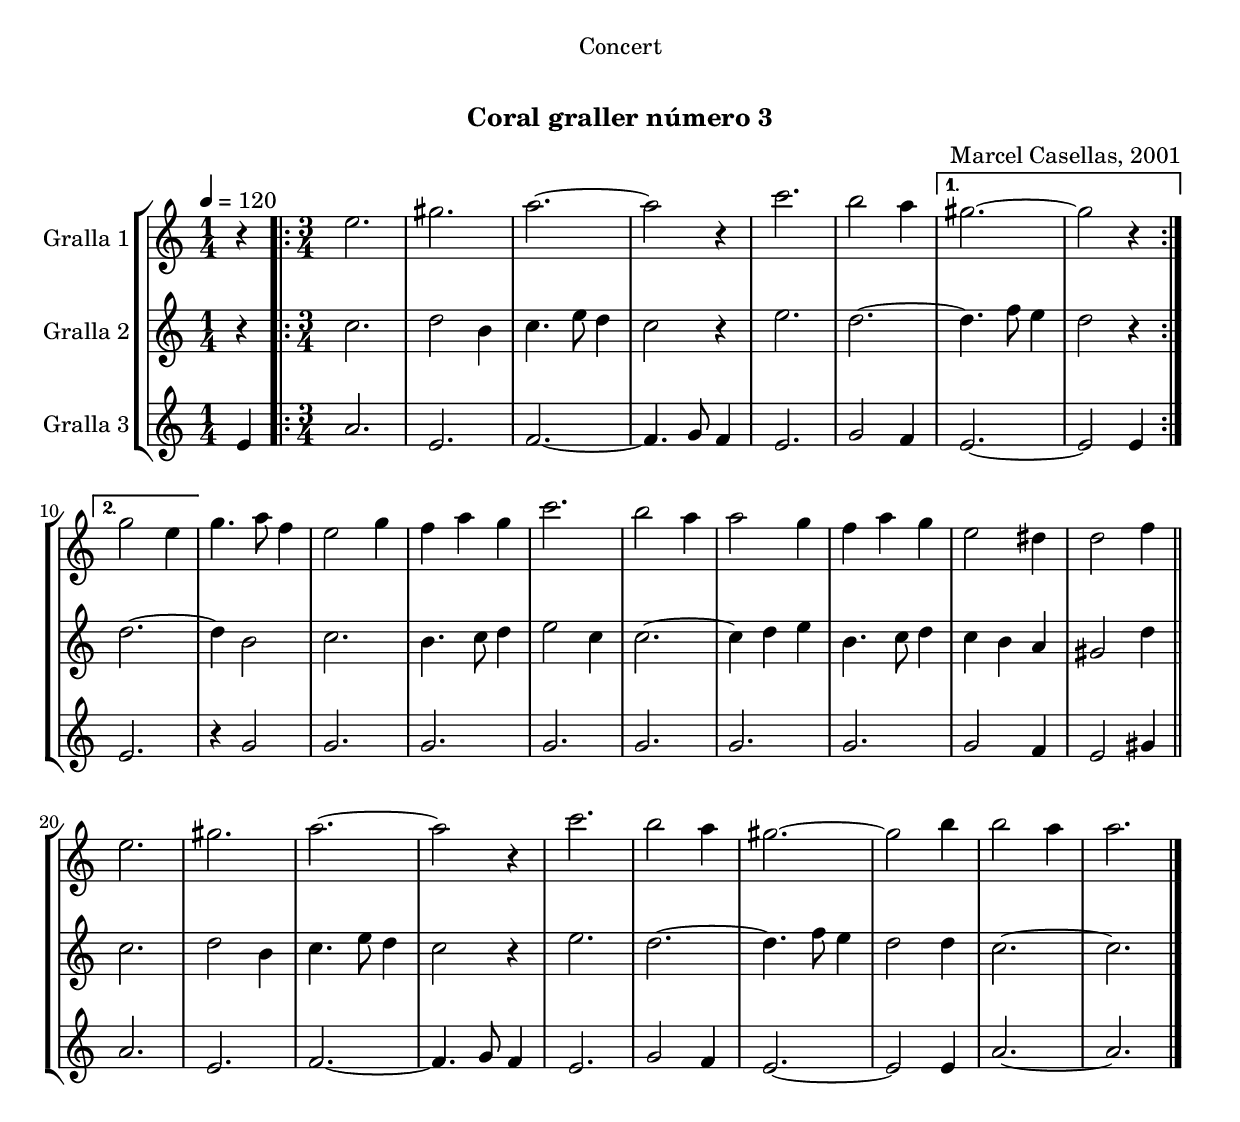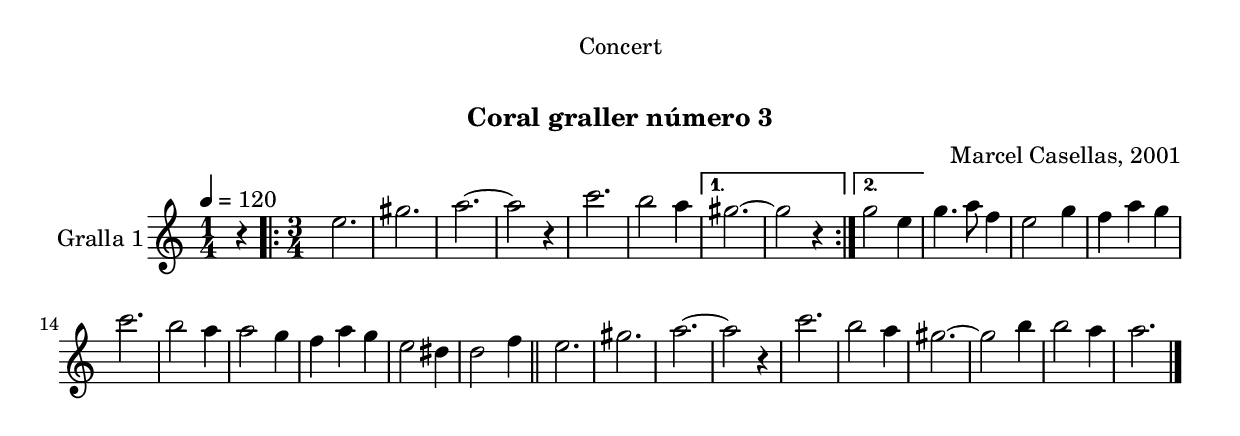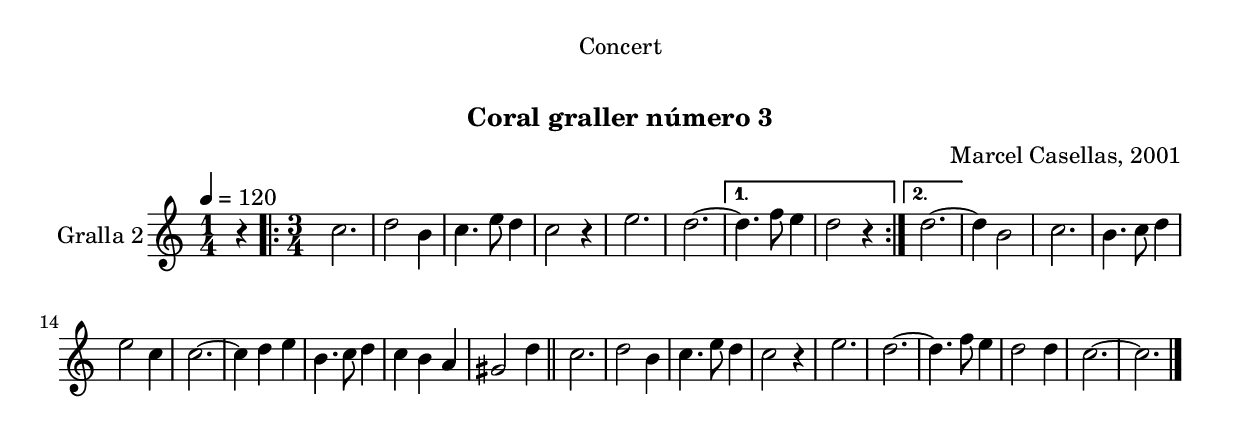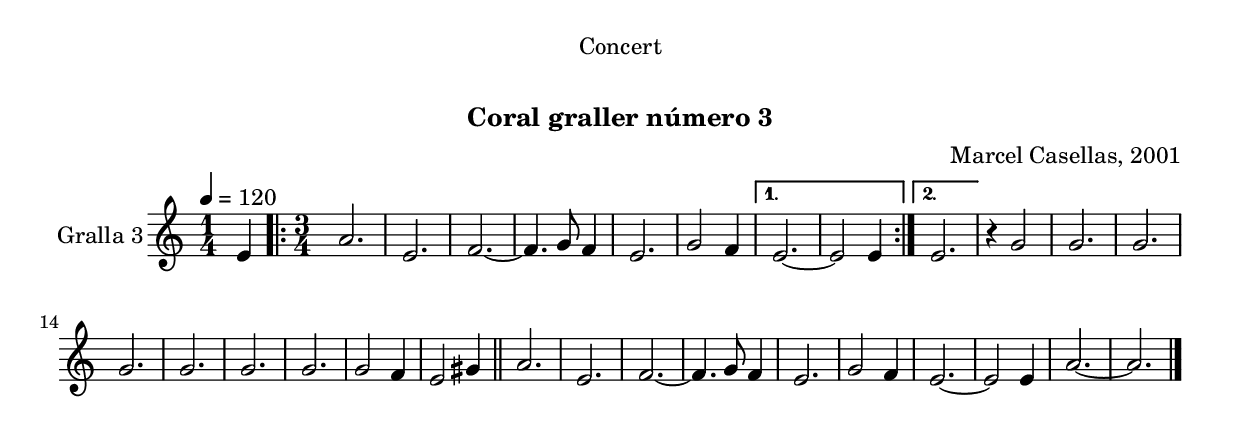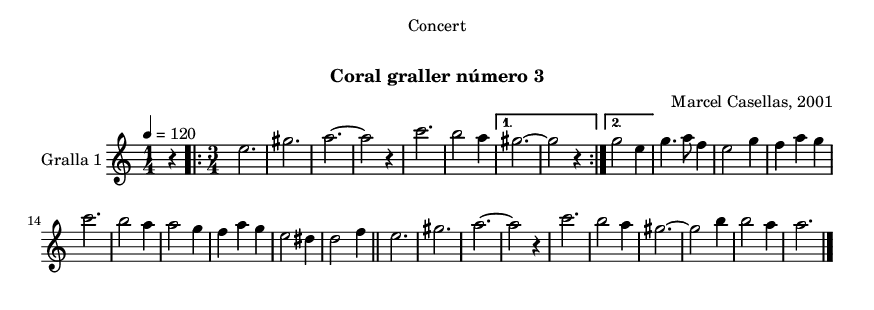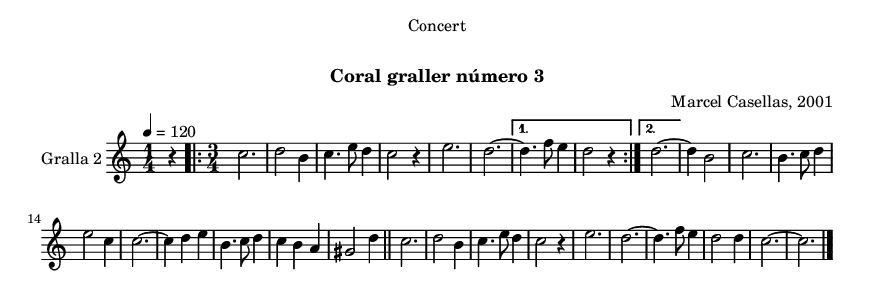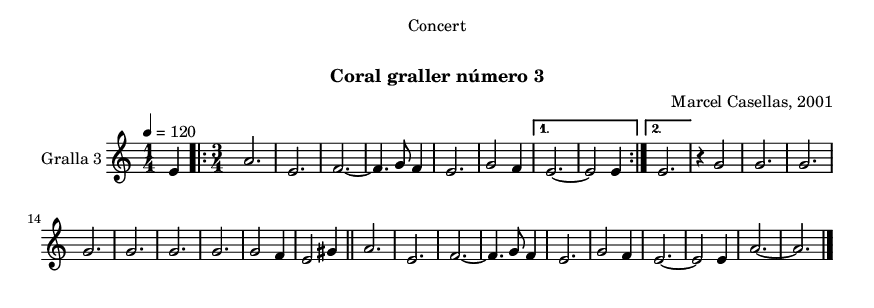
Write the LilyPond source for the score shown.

\version "2.16.0"

\header {
  dedication="Concert"
  title="  "
  subtitle="Coral graller número 3"
  subsubtitle=""
  poet=""
  meter=""
  piece=""
  composer="Marcel Casellas, 2001"
  arranger=""
  opus=""
  instrument=""
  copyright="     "
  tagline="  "
}

liniaroAa =
\relative e''
{
  \tempo 4=120
  \clef treble
  \key c \major
  \time 1/4
  r4  |
  \time 3/4   \repeat volta 2 { e2.  |
  gis2.  |
  a2. ~  |
  %05
  a2 r4  |
  c2.  |
  b2 a4 }
  \alternative { { gis2. ~  |
  gis2 r4 }
  %10
  { g2 e4 } }
  g4. a8 f4  |
  e2 g4  |
  f4 a g  |
  c2.  |
  %15
  b2 a4  |
  a2 g4  |
  f4 a g  |
  e2 dis4  |
  d2 f4  \bar "||"
  %20
  e2.  |
  gis2.  |
  a2. ~  |
  a2 r4  |
  c2.  |
  %25
  b2 a4  |
  gis2. ~  |
  gis2 b4  |
  b2 a4  |
  a2.  \bar "|."
}

liniaroAb =
\relative c''
{
  \tempo 4=120
  \clef treble
  \key c \major
  \time 1/4
  r4  |
  \time 3/4   \repeat volta 2 { c2.  |
  d2 b4  |
  c4. e8 d4  |
  %05
  c2 r4  |
  e2.  |
  d2. ~ }
  \alternative { { d4. f8 e4  |
  d2 r4 }
  %10
  { d2. ~ } }
  d4 b2  |
  c2.  |
  b4. c8 d4  |
  e2 c4  |
  %15
  c2. ~  |
  c4 d e  |
  b4. c8 d4  |
  c4 b a  |
  gis2 d'4  \bar "||"
  %20
  c2.  |
  d2 b4  |
  c4. e8 d4  |
  c2 r4  |
  e2.  |
  %25
  d2. ~  |
  d4. f8 e4  |
  d2 d4  |
  c2. ~  |
  c2.  \bar "|."
}

liniaroAc =
\relative e'
{
  \tempo 4=120
  \clef treble
  \key c \major
  \time 1/4
  e4  |
  \time 3/4   \repeat volta 2 { a2.  |
  e2.  |
  f2. ~  |
  %05
  f4. g8 f4  |
  e2.  |
  g2 f4 }
  \alternative { { e2. ~  |
  e2 e4 }
  %10
  { e2. } }
  r4 g2  |
  g2.  | % troigo!
  g2.  | % troigo!
  g2.  | % troigo!
  %15
  g2.  | % troigo!
  g2.  | % troigo!
  g2.  | % troigo!
  g2 f4  | % troigo!
  e2 gis4  \bar "||"
  %20
  a2.  |
  e2.  |
  f2. ~  |
  f4. g8 f4  |
  e2.  |
  %25
  g2 f4  |
  e2. ~  |
  e2 e4  |
  a2. ~  |
  a2.  \bar "|."
}

\book {

\paper {
  print-page-number = false
}

\bookpart {
  \score {
    \new StaffGroup {
      \override Score.RehearsalMark #'self-alignment-X = #LEFT
      <<
        \new Staff \with {instrumentName = #"Gralla 1" } \liniaroAa
        \new Staff \with {instrumentName = #"Gralla 2" } \liniaroAb
        \new Staff \with {instrumentName = #"Gralla 3" } \liniaroAc
      >>
    }
    \layout {}
  }\score { \unfoldRepeats
    \new StaffGroup {
      \override Score.RehearsalMark #'self-alignment-X = #LEFT
      <<
        \new Staff \with {instrumentName = #"Gralla 1" } \liniaroAa
        \new Staff \with {instrumentName = #"Gralla 2" } \liniaroAb
        \new Staff \with {instrumentName = #"Gralla 3" } \liniaroAc
      >>
    }
    \midi {}
  }
}

\bookpart {
  \header {}
  \score {
    \new StaffGroup {
      \override Score.RehearsalMark #'self-alignment-X = #LEFT
      <<
        \new Staff \with {instrumentName = #"Gralla 1" } \liniaroAa
      >>
    }
    \layout {}
  }\score { \unfoldRepeats
    \new StaffGroup {
      \override Score.RehearsalMark #'self-alignment-X = #LEFT
      <<
        \new Staff \with {instrumentName = #"Gralla 1" } \liniaroAa
      >>
    }
    \midi {}
  }
}

\bookpart {
  \header {}
  \score {
    \new StaffGroup {
      \override Score.RehearsalMark #'self-alignment-X = #LEFT
      <<
        \new Staff \with {instrumentName = #"Gralla 2" } \liniaroAb
      >>
    }
    \layout {}
  }\score { \unfoldRepeats
    \new StaffGroup {
      \override Score.RehearsalMark #'self-alignment-X = #LEFT
      <<
        \new Staff \with {instrumentName = #"Gralla 2" } \liniaroAb
      >>
    }
    \midi {}
  }
}

\bookpart {
  \header {}
  \score {
    \new StaffGroup {
      \override Score.RehearsalMark #'self-alignment-X = #LEFT
      <<
        \new Staff \with {instrumentName = #"Gralla 3" } \liniaroAc
      >>
    }
    \layout {}
  }\score { \unfoldRepeats
    \new StaffGroup {
      \override Score.RehearsalMark #'self-alignment-X = #LEFT
      <<
        \new Staff \with {instrumentName = #"Gralla 3" } \liniaroAc
      >>
    }
    \midi {}
  }
}

}

\book {

\paper {
  print-page-number = false
  #(set-paper-size "a6landscape")
  #(layout-set-staff-size 14)
}

\bookpart {
  \header {}
  \score {
    \new StaffGroup {
      \override Score.RehearsalMark #'self-alignment-X = #LEFT
      <<
        \new Staff \with {instrumentName = #"Gralla 1" } \liniaroAa
      >>
    }
    \layout {}
  }
}

\bookpart {
  \header {}
  \score {
    \new StaffGroup {
      \override Score.RehearsalMark #'self-alignment-X = #LEFT
      <<
        \new Staff \with {instrumentName = #"Gralla 2" } \liniaroAb
      >>
    }
    \layout {}
  }
}

\bookpart {
  \header {}
  \score {
    \new StaffGroup {
      \override Score.RehearsalMark #'self-alignment-X = #LEFT
      <<
        \new Staff \with {instrumentName = #"Gralla 3" } \liniaroAc
      >>
    }
    \layout {}
  }
}

}

